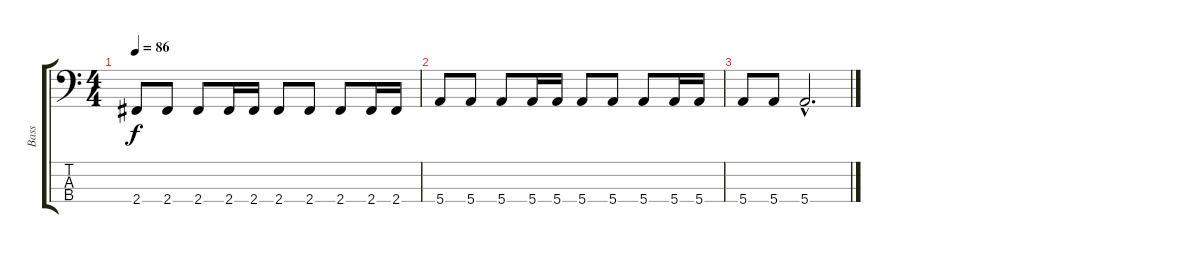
\track ("Bass" "Bass") {instrument electricbasspick}
\staff {score tabs}
\tuning (G2 D2 A1 E1) {hide}
\ts (4 4)
\tempo 86
\clef f4
\ks c
2.4.8{dy f} 2.4.8 2.4.8 2.4.16 2.4.16 2.4.8 2.4.8 2.4.8 2.4.16 2.4.16 |
5.4.8 5.4.8 5.4.8 5.4.16 5.4.16 5.4.8 5.4.8 5.4.8 5.4.16 5.4.16 |
5.4.8 5.4.8 5.4{hac}.2{d}
